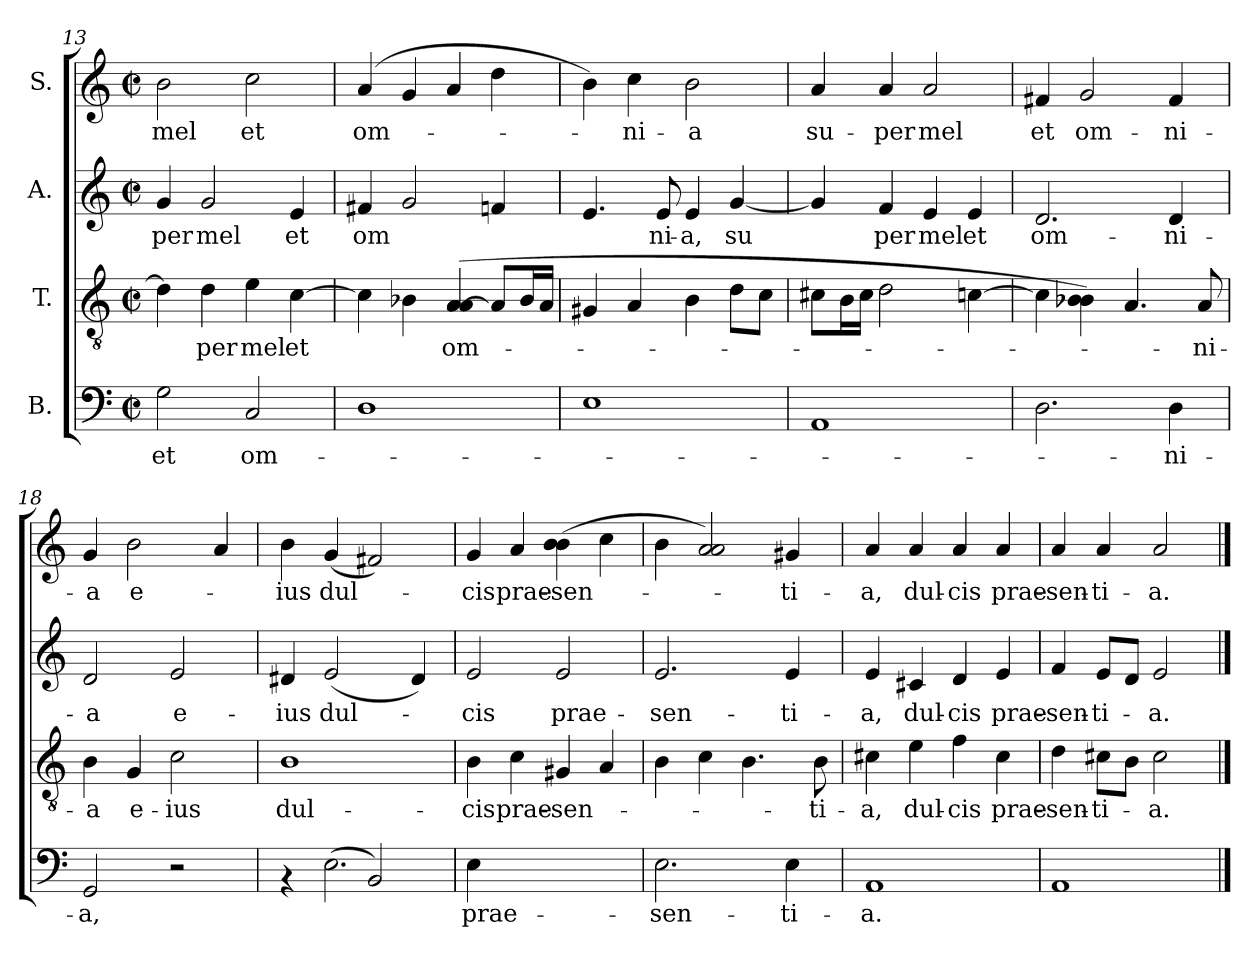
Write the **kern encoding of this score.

**kern	**text	**kern	**text	**kern	**text	**kern	**text
*part4	*part4	*part3	*part3	*part2	*part2	*part1	*part1
*staff4	*staff4	*staff3	*staff3	*staff2	*staff2	*staff1	*staff1
*I"B.	*	*I"T.	*	*I"A.	*	*I"S.	*
!!LO:PB:g=z
*clefF4	*	*clefGv2	*	*clefG2	*	*clefG2	*
*k[]	*	*k[]	*	*k[]	*	*k[]	*
*C:	*	*C:	*	*C:	*	*C:	*
*M2/2	*	*M2/2	*	*M2/2	*	*M2/2	*
*met(c|)	*	*met(c|)	*	*met(c|)	*	*met(c|)	*
=13	=13	=13	=13	=13	=13	=13	=13
!	!LO:LY:b	!	!	!	!LO:LY:b	!	!LO:LY:b
2G\	et	4d\]	.	4g/	-per	2b\	mel
!	!	!	!LO:LY:b	!	!LO:LY:b	!	!
.	.	4d\	-per	2g/	mel	.	.
!	!LO:LY:b	!	!LO:LY:b	!	!	!	!LO:LY:b
2C/	om-	4e\	mel	.	.	2cc\	et
!	!	!	!LO:LY:b	!	!LO:LY:b	!	!
.	.	[>4c\	et	4e/	et	.	.
=14	=14	=14	=14	=14	=14	=14	=14
!	!	!	!	!	!LO:LY:b	!	!LO:LY:b
1D	.	4c\]	.	4f#X/	om	(>4a/	om-
.	.	4B-X\	.	2g/	.	4g/	.
!	!	!	!LO:LY:b	!	!	!	!
.	.	(>4A/ 4A/ [<4A/	om-	.	.	4a/	.
.	.	8A/L]	.	4fn/	.	4dd\	.
.	.	16B-/L	.	.	.	.	.
.	.	16A/JJ	.	.	.	.	.
=15	=15	=15	=15	=15	=15	=15	=15
1E	.	4G#X/	.	4.e/	.	4b\)	.
!	!	!	!	!	!	!	!LO:LY:b
.	.	4A/	.	.	.	4cc\	-ni-
!	!	!	!	!	!LO:LY:b	!	!
.	.	.	.	8e/	ni-	.	.
!	!	!	!	!	!LO:LY:b	!	!LO:LY:b
.	.	4B\	.	4e/	-a,	2b\	-a
!	!	!	!	!	!LO:LY:b	!	!
.	.	8d\L	.	[>4g/	su	.	.
.	.	8c\J	.	.	.	.	.
=16	=16	=16	=16	=16	=16	=16	=16
!	!	!	!	!	!	!	!LO:LY:b
1AA	.	8c#X\L	.	4g/]	.	4a/	su-
.	.	16B\L	.	.	.	.	.
.	.	16c#\JJ	.	.	.	.	.
!	!	!	!	!	!LO:LY:b	!	!LO:LY:b
.	.	2d\	.	4f/	per	4a/	-per
!	!	!	!	!	!LO:LY:b	!	!LO:LY:b
.	.	.	.	4e/	mel	2a/	mel
!	!	!	!	!	!LO:LY:b	!	!
.	.	[<4cn\	.	4e/	et	.	.
!!LO:LB:g=z
=17	=17	=17	=17	=17	=17	=17	=17
!	!	!	!	!	!LO:LY:b	!	!LO:LY:b
2.D\	.	4c\]	.	2.d/	om-	4f#X/	et
!	!	!	!	!	!	!	!LO:LY:b
.	.	4B-X\ 4B-X\)	.	.	.	2g/	om-
.	.	4.A/	.	.	.	.	.
!	!LO:LY:b	!	!	!	!LO:LY:b	!	!LO:LY:b
4D\	-ni-	.	.	4d/	-ni-	4f#/	-ni-
!	!	!	!LO:LY:b	!	!	!	!
.	.	8A/	-ni-	.	.	.	.
=18	=18	=18	=18	=18	=18	=18	=18
!	!LO:LY:b	!	!LO:LY:b	!	!LO:LY:b	!	!LO:LY:b
2GG/	-a,	4B\	-a	2d/	-a	4g/	-a
!	!	!	!LO:LY:b	!	!	!	!LO:LY:b
.	.	4G/	e-	.	.	2b\	e-
!	!	!	!LO:LY:b	!	!LO:LY:b	!	!
2r	.	2c\	-ius	2e/	e-	.	.
.	.	.	.	.	.	4a/	.
=19	=19	=19	=19	=19	=19	=19	=19
*^	*	*	*	*	*	*	*
!	!	!	!	!LO:LY:b	!	!LO:LY:b	!	!LO:LY:b
4rAA	2ryy	.	1B	dul-	4d#X/	-ius	4b\	-ius
!	!	!	!	!	!	!LO:LY:b	!	!LO:LY:b
(>2.E\	.	.	.	.	(>2e/	dul-	(>4g/	dul-
.	2BB/)	.	.	.	.	.	2f#X/)	.
.	.	.	.	.	4d#/)	.	.	.
*v	*v	*	*	*	*	*	*	*
=20	=20	=20	=20	=20	=20	=20	=20
!	!LO:LY:b	!	!LO:LY:b	!	!LO:LY:b	!	!LO:LY:b
4E\	prae-	4B\	-cis	2e/	-cis	4g/	-cis
!	!	!	!LO:LY:b	!	!	!	!LO:LY:b
2.ryy	.	4c\	prae-	.	.	4a/	prae-
!	!	!	!LO:LY:b	!	!LO:LY:b	!	!LO:LY:b
.	.	4G#X/	-sen-	2e/	prae-	(>4b\ 4b\	-sen-
.	.	4A/	.	.	.	4cc\	.
!!LO:PB:g=z
=21	=21	=21	=21	=21	=21	=21	=21
!	!LO:LY:b	!	!	!	!LO:LY:b	!	!
2.E\	-sen-	4B\	.	2.e/	-sen-	4b\	.
.	.	4c\	.	.	.	2a/ 2a/)	.
.	.	4.B\	.	.	.	.	.
!	!LO:LY:b	!	!	!	!LO:LY:b	!	!LO:LY:b
4E\	-ti-	.	.	4e/	-ti-	4g#X/	-ti-
!	!	!	!LO:LY:b	!	!	!	!
.	.	8B\	-ti-	.	.	.	.
=22	=22	=22	=22	=22	=22	=22	=22
!	!LO:LY:b	!	!LO:LY:b	!	!LO:LY:b	!	!LO:LY:b
1AA	-a.	4c#X\	-a,	4e/	-a,	4a/	-a,
!	!	!	!LO:LY:b	!	!LO:LY:b	!	!LO:LY:b
.	.	4e\	dul-	4c#X/	dul-	4a/	dul-
!	!	!	!LO:LY:b	!	!LO:LY:b	!	!LO:LY:b
.	.	4f\	-cis	4d/	-cis	4a/	-cis
!	!	!	!LO:LY:b	!	!LO:LY:b	!	!LO:LY:b
.	.	4c#\	prae-	4e/	prae-	4a/	prae-
=23	=23	=23	=23	=23	=23	=23	=23
!	!	!	!LO:LY:b	!	!LO:LY:b	!	!LO:LY:b
1AA	.	4d\	-sen-	4f/	-sen-	4a/	-sen-
!	!	!	!LO:LY:b	!	!LO:LY:b	!	!LO:LY:b
.	.	8c#X\L	-ti-	8e/L	-ti-	4a/	-ti-
.	.	8B\J	.	8d/J	.	.	.
!	!	!	!LO:LY:b	!	!LO:LY:b	!	!LO:LY:b
.	.	2c#\	-a.	2e/	-a.	2a/	-a.
==	==	==	==	==	==	==	==
*-	*-	*-	*-	*-	*-	*-	*-
